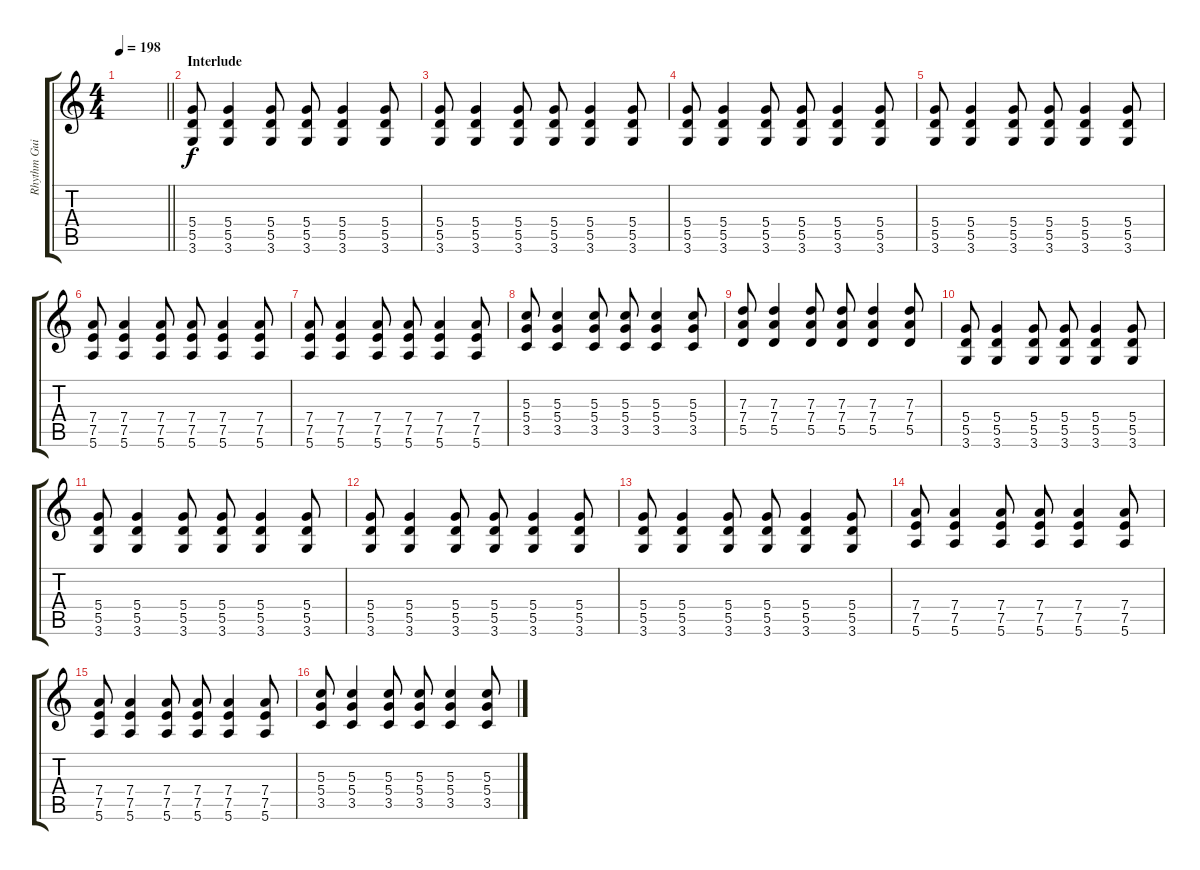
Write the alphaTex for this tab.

\track ("Rhythm Guitar" "Rhythm Gui") {instrument distortionguitar}
\staff {score tabs}
\tuning (E4 B3 G3 D3 A2 E2) {hide}
\ts (4 4)
\tempo 198
\clef g2
\barLineRight lightlight
\ks c
|
\section ("" "Interlude")
(5.4 5.5 3.6).8 (5.4 5.5 3.6).4 (5.4 5.5 3.6).8 (5.4 5.5 3.6).8 (5.4 5.5 3.6).4 (5.4 5.5 3.6).8 |
(5.4 5.5 3.6).8 (5.4 5.5 3.6).4 (5.4 5.5 3.6).8 (5.4 5.5 3.6).8 (5.4 5.5 3.6).4 (5.4 5.5 3.6).8 |
(5.4 5.5 3.6).8 (5.4 5.5 3.6).4 (5.4 5.5 3.6).8 (5.4 5.5 3.6).8 (5.4 5.5 3.6).4 (5.4 5.5 3.6).8 |
(5.4 5.5 3.6).8 (5.4 5.5 3.6).4 (5.4 5.5 3.6).8 (5.4 5.5 3.6).8 (5.4 5.5 3.6).4 (5.4 5.5 3.6).8 |
(7.4 7.5 5.6).8 (7.4 7.5 5.6).4 (7.4 7.5 5.6).8 (7.4 7.5 5.6).8 (7.4 7.5 5.6).4 (7.4 7.5 5.6).8 |
(7.4 7.5 5.6).8 (7.4 7.5 5.6).4 (7.4 7.5 5.6).8 (7.4 7.5 5.6).8 (7.4 7.5 5.6).4 (7.4 7.5 5.6).8 |
(5.3 5.4 3.5).8 (5.3 5.4 3.5).4 (5.3 5.4 3.5).8 (5.3 5.4 3.5).8 (5.3 5.4 3.5).4 (5.3 5.4 3.5).8 |
(7.3 7.4 5.5).8 (7.3 7.4 5.5).4 (7.3 7.4 5.5).8 (7.3 7.4 5.5).8 (7.3 7.4 5.5).4 (7.3 7.4 5.5).8 |
(5.4 5.5 3.6).8 (5.4 5.5 3.6).4 (5.4 5.5 3.6).8 (5.4 5.5 3.6).8 (5.4 5.5 3.6).4 (5.4 5.5 3.6).8 |
(5.4 5.5 3.6).8 (5.4 5.5 3.6).4 (5.4 5.5 3.6).8 (5.4 5.5 3.6).8 (5.4 5.5 3.6).4 (5.4 5.5 3.6).8 |
(5.4 5.5 3.6).8 (5.4 5.5 3.6).4 (5.4 5.5 3.6).8 (5.4 5.5 3.6).8 (5.4 5.5 3.6).4 (5.4 5.5 3.6).8 |
(5.4 5.5 3.6).8 (5.4 5.5 3.6).4 (5.4 5.5 3.6).8 (5.4 5.5 3.6).8 (5.4 5.5 3.6).4 (5.4 5.5 3.6).8 |
(7.4 7.5 5.6).8 (7.4 7.5 5.6).4 (7.4 7.5 5.6).8 (7.4 7.5 5.6).8 (7.4 7.5 5.6).4 (7.4 7.5 5.6).8 |
(7.4 7.5 5.6).8 (7.4 7.5 5.6).4 (7.4 7.5 5.6).8 (7.4 7.5 5.6).8 (7.4 7.5 5.6).4 (7.4 7.5 5.6).8 |
(5.3 5.4 3.5).8 (5.3 5.4 3.5).4 (5.3 5.4 3.5).8 (5.3 5.4 3.5).8 (5.3 5.4 3.5).4 (5.3 5.4 3.5).8
